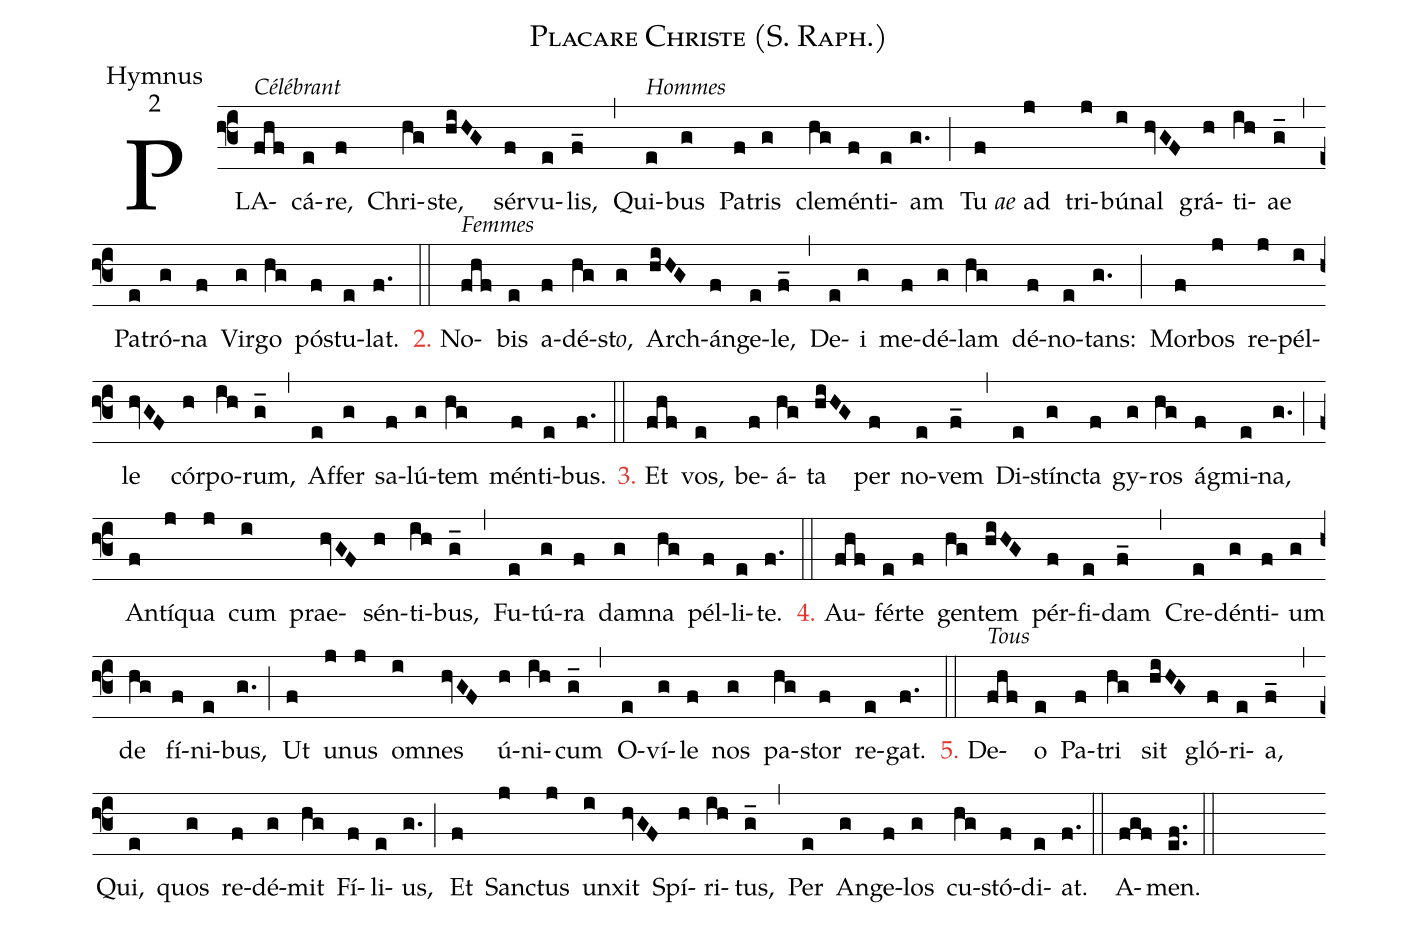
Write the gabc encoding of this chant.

name:Placare Christe (S. Raph.);
office-part:Hymnus;
mode:2;
%%
(f3) <alt>Célébrant</alt>PLA(fhf)cá(e)re,(f) Chri(hg)ste,(hiHG) sér(f)vu(e)lis,(f_) (,)
<alt>Hommes</alt>Qui(e)bus(g) Pa(f)tris(g) cle(hg)mén(f)ti(e)am(g.) (;)
Tu(f)<i>ae</i>() ad(j) tri(j)bú(i)nal(hvGF) grá(h)ti(ih)ae(g_) (,)
Pa(e)tró(g)na(f) Vir(g)go(hg) pó(f)stu(e)lat.(f.) (::)

<c>2.</c> <alt>Femmes</alt>No(fhf)bis(e) a(f)dé(hg)st<i>o</i>,(g) Arch(hiHG)án(f)ge(e)le,(f_) (,)
De(e)i(g) me(f)dé(g)lam(hg) dé(f)no(e)tans:(g.) (;)
Mor(f)bos(j) re(j)pél(i)le(hvGF) cór(h)po(ih)rum,(g_) (,)
Af(e)fer(g) sa(f)lú(g)tem(hg) mén(f)ti(e)bus.(f.) (::)

<c>3.</c> Et(fhf) vos,(e) be(f)á(hg)ta(hiHG) per(f) no(e)vem(f_) (,)
Di(e)stín(g)cta(f) gy(g)ros(hg) ág(f)mi(e)na,(g.) (;)
An(f)tí(j)qua(j) cum(i) prae(hvGF)sén(h)ti(ih)bus,(g_) (,)
Fu(e)tú(g)ra(f) da(g)mna(hg) pél(f)li(e)te.(f.) (::)

<c>4.</c> Au(fhf)fér(e)te(f) gen(hg)tem(hiHG) pér(f)fi(e)dam(f_) (,)
Cre(e)dén(g)ti(f)um(g) de(hg) fí(f)ni(e)bus,(g.) (;)
Ut(f) u(j)nus(j) o(i)mnes(hvGF) ú(h)ni(ih)cum(g_) (,)
O(e)ví(g)le(f) nos(g) pa(hg)stor(f) re(e)gat.(f.) (::)

<c>5.</c> <alt>Tous</alt>De(fhf)o(e) Pa(f)tri(hg) sit(hiHG) gló(f)ri(e)a,(f_) (,)
Qui,(e) quos(g) re(f)dé(g)mit(hg) Fí(f)li(e)us,(g.) (;)
Et(f) San(j)ctus(j) un(i)xit(hvGF) Spí(h)ri(ih)tus,(g_) (,)
Per(e) An(g)ge(f)los(g) cu(hg)stó(f)di(e)at.(f.) (::) A(fgf)men.(ef..) (::)
